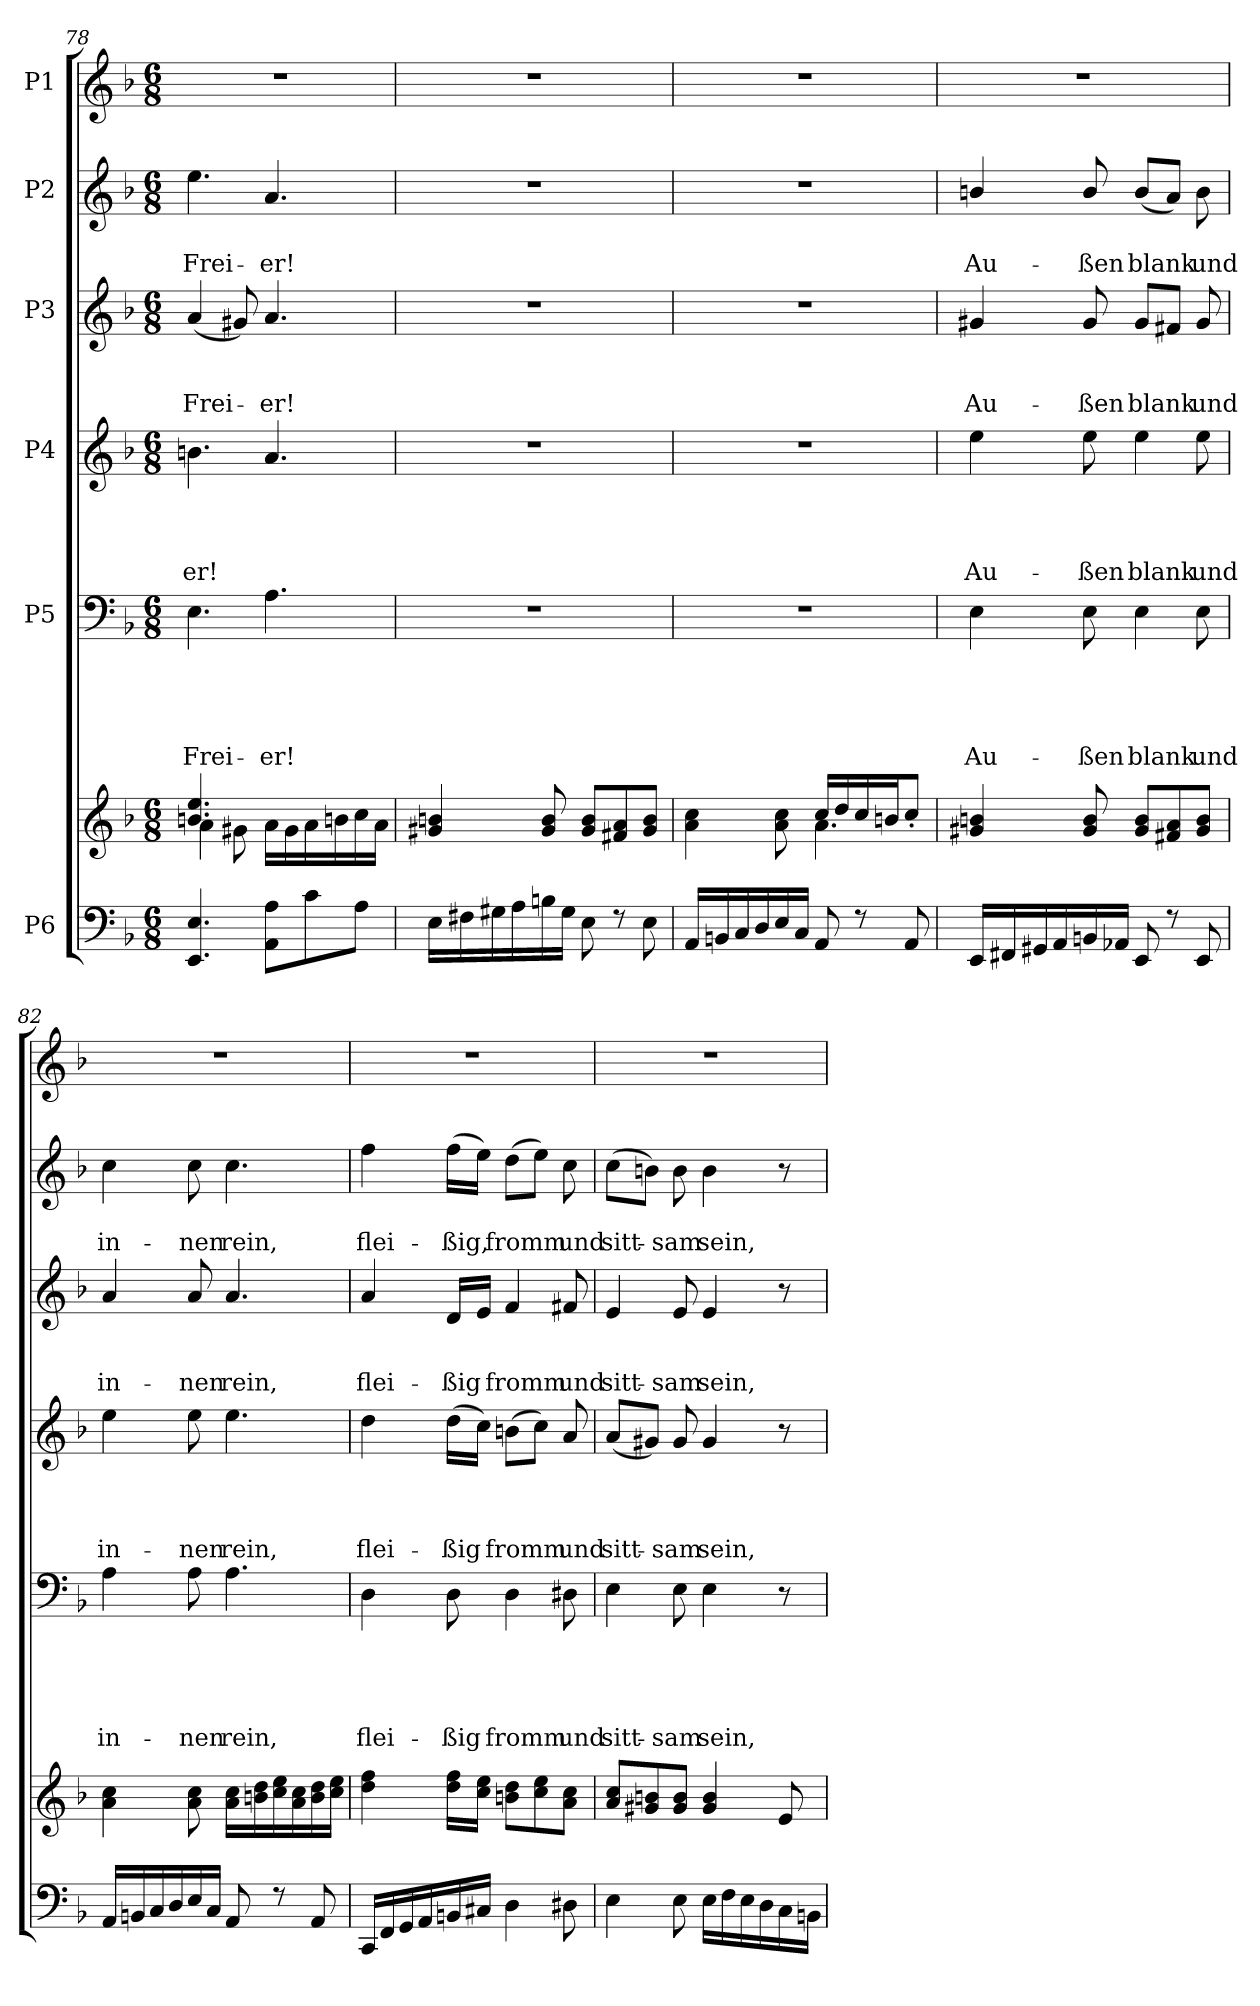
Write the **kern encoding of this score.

**kern	**kern	**kern	**text	**text	**text	**text	**text	**kern	**text	**text	**text	**text	**kern	**text	**text	**text	**kern	**text	**text	**kern
*part6	*part6	*part5	*part5	*part5	*part5	*part5	*part5	*part4	*part4	*part4	*part4	*part4	*part3	*part3	*part3	*part3	*part2	*part2	*part2	*part1
*staff7	*staff6	*staff5	*staff5	*staff5	*staff5	*staff5	*staff5	*staff4	*staff4	*staff4	*staff4	*staff4	*staff3	*staff3	*staff3	*staff3	*staff2	*staff2	*staff2	*staff1
*I"P6	*	*I"P5	*	*	*	*	*	*I"P4	*	*	*	*	*I"P3	*	*	*	*I"P2	*	*	*I"P1
*clefF4	*clefG2	*clefF4	*	*	*	*	*	*clefG2	*	*	*	*	*clefG2	*	*	*	*clefG2	*	*	*clefG2
*	*	*	*	*	*	*	*	*ITrd7c12	*	*	*	*	*	*	*	*	*	*	*	*
*k[b-]	*k[b-]	*k[b-]	*	*	*	*	*	*k[b-]	*	*	*	*	*k[b-]	*	*	*	*k[b-]	*	*	*k[b-]
*F:	*F:	*F:	*	*	*	*	*	*F:	*	*	*	*	*F:	*	*	*	*F:	*	*	*F:
*M6/8	*M6/8	*M6/8	*	*	*	*	*	*M6/8	*	*	*	*	*M6/8	*	*	*	*M6/8	*	*	*M6/8
=78	=78	=78	=78	=78	=78	=78	=78	=78	=78	=78	=78	=78	=78	=78	=78	=78	=78	=78	=78	=78
*^	*^	*	*	*	*	*	*	*	*	*	*	*	*	*	*	*	*	*	*	*
!	!	!	!	!	!	!	!	!	!LO:LY:b	!	!	!	!	!LO:LY:b	!	!	!	!LO:LY:b	!	!	!LO:LY:b	!LO:N:vis=1
4.EE/ 4.E/	2.ryy	4.bn/ 4.ee/	4a\	4.E\	.	.	.	.	Frei-	4.Bn\	.	.	.	-er!	(<4a/	.	.	Frei-	4.ee\	.	Frei-	2.r
.	.	.	8g#X\	.	.	.	.	.	.	.	.	.	.	.	8g#X/)	.	.	.	.	.	.	.
!	!	!	!	!	!	!	!	!	!LO:LY:b	!	!	!	!	!	!	!	!	!LO:LY:b	!	!	!LO:LY:b	!
8AA\ 8A\L	.	4.ryy	16a\LL	4.A\	.	.	.	.	-er!	4.A/	.	.	.	.	4.a/	.	.	-er!	4.a/	.	-er!	.
.	.	.	16g#\	.	.	.	.	.	.	.	.	.	.	.	.	.	.	.	.	.	.	.
8c\	.	.	16a\	.	.	.	.	.	.	.	.	.	.	.	.	.	.	.	.	.	.	.
.	.	.	16bni\	.	.	.	.	.	.	.	.	.	.	.	.	.	.	.	.	.	.	.
8A\J	.	.	16cc\	.	.	.	.	.	.	.	.	.	.	.	.	.	.	.	.	.	.	.
.	.	.	16a\JJ	.	.	.	.	.	.	.	.	.	.	.	.	.	.	.	.	.	.	.
=79	=79	=79	=79	=79	=79	=79	=79	=79	=79	=79	=79	=79	=79	=79	=79	=79	=79	=79	=79	=79	=79	=79
!	!	!	!	!LO:N:vis=1	!	!	!	!	!	!LO:N:vis=1	!	!	!	!	!LO:N:vis=1	!	!	!	!LO:N:vis=1	!	!	!LO:N:vis=1
16E\LL	2.ryy	2.ryy	4g#X/ 4bn/	2.r	.	.	.	.	.	2.r	.	.	.	.	2.r	.	.	.	2.r	.	.	2.r
16F#X\	.	.	.	.	.	.	.	.	.	.	.	.	.	.	.	.	.	.	.	.	.	.
16G#X\	.	.	.	.	.	.	.	.	.	.	.	.	.	.	.	.	.	.	.	.	.	.
16A\	.	.	.	.	.	.	.	.	.	.	.	.	.	.	.	.	.	.	.	.	.	.
16Bn\	.	.	8g#/ 8b/	.	.	.	.	.	.	.	.	.	.	.	.	.	.	.	.	.	.	.
16G#\JJ	.	.	.	.	.	.	.	.	.	.	.	.	.	.	.	.	.	.	.	.	.	.
8E\	.	.	8g#/ 8b/L	.	.	.	.	.	.	.	.	.	.	.	.	.	.	.	.	.	.	.
8r	.	.	8f#X/ 8a/	.	.	.	.	.	.	.	.	.	.	.	.	.	.	.	.	.	.	.
8E\	.	.	8g#/ 8b/J	.	.	.	.	.	.	.	.	.	.	.	.	.	.	.	.	.	.	.
!!LO:LB:g=z
=80	=80	=80	=80	=80	=80	=80	=80	=80	=80	=80	=80	=80	=80	=80	=80	=80	=80	=80	=80	=80	=80	=80
!	!	!	!	!LO:N:vis=1	!	!	!	!	!	!LO:N:vis=1	!	!	!	!	!LO:N:vis=1	!	!	!	!LO:N:vis=1	!	!	!LO:N:vis=1
16AA/LL	2.ryy	4.ryy	4a\ 4cc\	2.r	.	.	.	.	.	2.r	.	.	.	.	2.r	.	.	.	2.r	.	.	2.r
16BBn/	.	.	.	.	.	.	.	.	.	.	.	.	.	.	.	.	.	.	.	.	.	.
16C/	.	.	.	.	.	.	.	.	.	.	.	.	.	.	.	.	.	.	.	.	.	.
16D/	.	.	.	.	.	.	.	.	.	.	.	.	.	.	.	.	.	.	.	.	.	.
16E/	.	.	8a\ 8cc\	.	.	.	.	.	.	.	.	.	.	.	.	.	.	.	.	.	.	.
16C/JJ	.	.	.	.	.	.	.	.	.	.	.	.	.	.	.	.	.	.	.	.	.	.
8AA/	.	4.a\	16cc/LL	.	.	.	.	.	.	.	.	.	.	.	.	.	.	.	.	.	.	.
.	.	.	16dd/	.	.	.	.	.	.	.	.	.	.	.	.	.	.	.	.	.	.	.
8r	.	.	16cc/	.	.	.	.	.	.	.	.	.	.	.	.	.	.	.	.	.	.	.
.	.	.	16bn/J	.	.	.	.	.	.	.	.	.	.	.	.	.	.	.	.	.	.	.
8AA/	.	.	8cc'>/J	.	.	.	.	.	.	.	.	.	.	.	.	.	.	.	.	.	.	.
=81	=81	=81	=81	=81	=81	=81	=81	=81	=81	=81	=81	=81	=81	=81	=81	=81	=81	=81	=81	=81	=81	=81
!	!	!	!	!	!	!	!	!	!LO:LY:b	!	!	!	!	!LO:LY:b	!	!	!	!LO:LY:b	!	!	!LO:LY:b	!LO:N:vis=1
16EE/LL	2.ryy	2.ryy	4g#X/ 4bn/	4E\	.	.	.	.	Au-	4e\	.	.	.	Au-	4g#X/	.	.	Au-	4bn/	.	Au-	2.r
16FF#X/	.	.	.	.	.	.	.	.	.	.	.	.	.	.	.	.	.	.	.	.	.	.
16GG#X/	.	.	.	.	.	.	.	.	.	.	.	.	.	.	.	.	.	.	.	.	.	.
16AA/	.	.	.	.	.	.	.	.	.	.	.	.	.	.	.	.	.	.	.	.	.	.
!	!	!	!	!	!	!	!	!	!LO:LY:b	!	!	!	!	!LO:LY:b	!	!	!	!LO:LY:b	!	!	!LO:LY:b	!
16BBn/	.	.	8g#/ 8b/	8E\	.	.	.	.	-ßen	8e\	.	.	.	-ßen	8g#/	.	.	-ßen	8b/	.	-ßen	.
16AA-X/JJ	.	.	.	.	.	.	.	.	.	.	.	.	.	.	.	.	.	.	.	.	.	.
!	!	!	!	!	!	!	!	!	!LO:LY:b	!	!	!	!	!LO:LY:b	!	!	!	!LO:LY:b	!	!	!LO:LY:b	!
8EE/	.	.	8g#/ 8b/L	4E\	.	.	.	.	blank	4e\	.	.	.	blank	8g#/L	.	.	blank	(<8b/L	.	blank	.
8r	.	.	8f#X/ 8a/	.	.	.	.	.	.	.	.	.	.	.	8f#X/J	.	.	.	8a/J)	.	.	.
!	!	!	!	!	!	!	!	!	!LO:LY:b	!	!	!	!	!LO:LY:b	!	!	!	!LO:LY:b	!	!	!LO:LY:b	!
8EE/	.	.	8g#/ 8b/J	8E\	.	.	.	.	und	8e\	.	.	.	und	8g#/	.	.	und	8b\	.	und	.
=82	=82	=82	=82	=82	=82	=82	=82	=82	=82	=82	=82	=82	=82	=82	=82	=82	=82	=82	=82	=82	=82	=82
!	!	!	!	!	!	!	!	!	!LO:LY:b	!	!	!	!	!LO:LY:b	!	!	!	!LO:LY:b	!	!	!LO:LY:b	!LO:N:vis=1
16AA/LL	2.ryy	2.ryy	4a\ 4cc\	4A\	.	.	.	.	in-	4e\	.	.	.	in-	4a/	.	.	in-	4cc\	.	in-	2.r
16BBn/	.	.	.	.	.	.	.	.	.	.	.	.	.	.	.	.	.	.	.	.	.	.
16C/	.	.	.	.	.	.	.	.	.	.	.	.	.	.	.	.	.	.	.	.	.	.
16D/	.	.	.	.	.	.	.	.	.	.	.	.	.	.	.	.	.	.	.	.	.	.
!	!	!	!	!	!	!	!	!	!LO:LY:b	!	!	!	!	!LO:LY:b	!	!	!	!LO:LY:b	!	!	!LO:LY:b	!
16E/	.	.	8a\ 8cc\	8A\	.	.	.	.	-nen	8e\	.	.	.	-nen	8a/	.	.	-nen	8cc\	.	-nen	.
16C/JJ	.	.	.	.	.	.	.	.	.	.	.	.	.	.	.	.	.	.	.	.	.	.
!	!	!	!	!	!	!	!	!	!LO:LY:b	!	!	!	!	!LO:LY:b	!	!	!	!LO:LY:b	!	!	!LO:LY:b	!
8AA/	.	.	16a\ 16cc\LL	4.A\	.	.	.	.	rein,	4.e\	.	.	.	rein,	4.a/	.	.	rein,	4.cc\	.	rein,	.
.	.	.	16bn\ 16dd\	.	.	.	.	.	.	.	.	.	.	.	.	.	.	.	.	.	.	.
8r	.	.	16cc\ 16ee\	.	.	.	.	.	.	.	.	.	.	.	.	.	.	.	.	.	.	.
.	.	.	16a\ 16cc\	.	.	.	.	.	.	.	.	.	.	.	.	.	.	.	.	.	.	.
8AA/	.	.	16b\ 16dd\	.	.	.	.	.	.	.	.	.	.	.	.	.	.	.	.	.	.	.
.	.	.	16cc\ 16ee\JJ	.	.	.	.	.	.	.	.	.	.	.	.	.	.	.	.	.	.	.
=83	=83	=83	=83	=83	=83	=83	=83	=83	=83	=83	=83	=83	=83	=83	=83	=83	=83	=83	=83	=83	=83	=83
!	!	!	!	!	!	!	!	!	!LO:LY:b	!	!	!	!	!LO:LY:b	!	!	!	!LO:LY:b	!	!	!LO:LY:b	!LO:N:vis=1
16CC/LL	2.ryy	2.ryy	4dd\ 4ff\	4D\	.	.	.	.	flei-	4d\	.	.	.	flei-	4a/	.	.	flei-	4ff\	.	flei-	2.r
16FF/	.	.	.	.	.	.	.	.	.	.	.	.	.	.	.	.	.	.	.	.	.	.
16GG/	.	.	.	.	.	.	.	.	.	.	.	.	.	.	.	.	.	.	.	.	.	.
16AA/	.	.	.	.	.	.	.	.	.	.	.	.	.	.	.	.	.	.	.	.	.	.
!	!	!	!	!	!	!	!	!	!LO:LY:b	!	!	!	!	!LO:LY:b	!	!	!	!LO:LY:b	!	!	!LO:LY:b	!
16BBn/	.	.	16dd\ 16ff\LL	8D\	.	.	.	.	-ßig	(>16d\LL	.	.	.	-ßig	16d/LL	.	.	-ßig	(>16ff\LL	.	-ßig,	.
16C#X/JJ	.	.	16cc\ 16ee\JJ	.	.	.	.	.	.	16c\JJ)	.	.	.	.	16e/JJ	.	.	.	16ee\JJ)	.	.	.
!	!	!	!	!	!	!	!	!	!LO:LY:b	!	!	!	!	!LO:LY:b	!	!	!	!LO:LY:b	!	!	!LO:LY:b	!
4D\	.	.	8bn\ 8dd\L	4D\	.	.	.	.	fromm	(>8Bn\L	.	.	.	fromm	4f/	.	.	fromm	(>8dd\L	.	fromm	.
.	.	.	8cc\ 8ee\	.	.	.	.	.	.	8c\J)	.	.	.	.	.	.	.	.	8ee\J)	.	.	.
!	!	!	!	!	!	!	!	!	!LO:LY:b	!	!	!	!	!LO:LY:b	!	!	!	!LO:LY:b	!	!	!LO:LY:b	!
8D#X\	.	.	8a\ 8cc\J	8D#X\	.	.	.	.	und	8A/	.	.	.	und	8f#X/	.	.	und	8cc\	.	und	.
!!LO:PB:g=z
=84	=84	=84	=84	=84	=84	=84	=84	=84	=84	=84	=84	=84	=84	=84	=84	=84	=84	=84	=84	=84	=84	=84
!	!	!	!	!	!	!	!	!	!LO:LY:b	!	!	!	!	!LO:LY:b	!	!	!	!LO:LY:b	!	!	!LO:LY:b	!LO:N:vis=1
4E\	2.ryy	2.ryy	8a/ 8cc/L	4E\	.	.	.	.	sitt-	(<8A/L	.	.	.	sitt-	4e/	.	.	sitt-	(>8cc\L	.	sitt-	2.r
.	.	.	8g#X/ 8bn/	.	.	.	.	.	.	8G#X/J)	.	.	.	.	.	.	.	.	8bn\J)	.	.	.
!	!	!	!	!	!	!	!	!	!LO:LY:b	!	!	!	!	!LO:LY:b	!	!	!	!LO:LY:b	!	!	!LO:LY:b	!
8E\	.	.	8g#/ 8b/J	8E\	.	.	.	.	-sam	8G#/	.	.	.	-sam	8e/	.	.	-sam	8b\	.	-sam	.
!	!	!	!	!	!	!	!	!	!LO:LY:b	!	!	!	!	!LO:LY:b	!	!	!	!LO:LY:b	!	!	!LO:LY:b	!
16E\LL	.	.	4g#/ 4b/	4E\	.	.	.	.	sein,	4G#/	.	.	.	sein,	4e/	.	.	sein,	4b\	.	sein,	.
16F\	.	.	.	.	.	.	.	.	.	.	.	.	.	.	.	.	.	.	.	.	.	.
16E\	.	.	.	.	.	.	.	.	.	.	.	.	.	.	.	.	.	.	.	.	.	.
16D\	.	.	.	.	.	.	.	.	.	.	.	.	.	.	.	.	.	.	.	.	.	.
16C\	.	.	8e/	8r	.	.	.	.	.	8r	.	.	.	.	8r	.	.	.	8r	.	.	.
16BBn\JJ	.	.	.	.	.	.	.	.	.	.	.	.	.	.	.	.	.	.	.	.	.	.
*v	*v	*	*	*	*	*	*	*	*	*	*	*	*	*	*	*	*	*	*	*	*	*
*	*v	*v	*	*	*	*	*	*	*	*	*	*	*	*	*	*	*	*	*	*	*
=	=	=	=	=	=	=	=	=	=	=	=	=	=	=	=	=	=	=	=	=
*-	*-	*-	*-	*-	*-	*-	*-	*-	*-	*-	*-	*-	*-	*-	*-	*-	*-	*-	*-	*-
